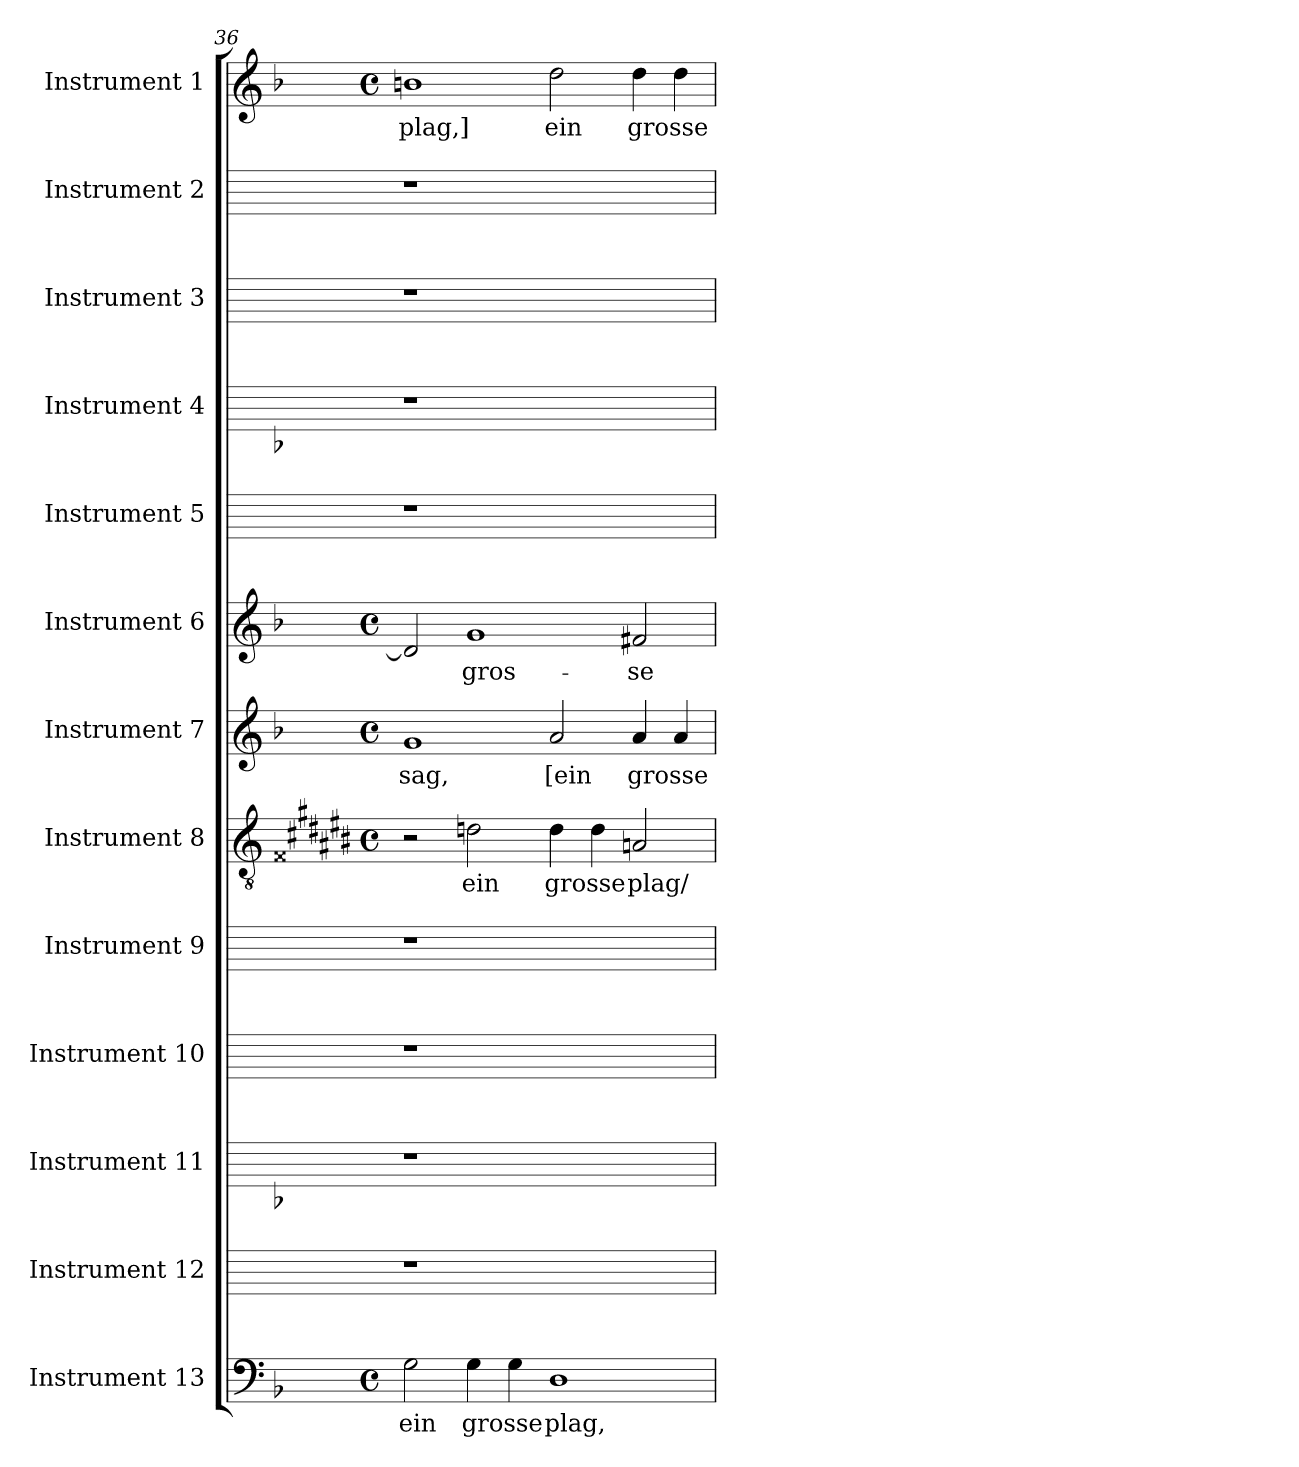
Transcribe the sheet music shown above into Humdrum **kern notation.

**kern	**text	**kern	**kern	**kern	**kern	**kern	**text	**kern	**text	**kern	**text	**kern	**kern	**kern	**kern	**kern	**text
*part13	*part13	*part12	*part11	*part10	*part9	*part8	*part8	*part7	*part7	*part6	*part6	*part5	*part4	*part3	*part2	*part1	*part1
*staff13	*staff13	*staff12	*staff11	*staff10	*staff9	*staff8	*staff8	*staff7	*staff7	*staff6	*staff6	*staff5	*staff4	*staff3	*staff2	*staff1	*staff1
*I"Instrument 13	*	*I"Instrument 12	*I"Instrument 11	*I"Instrument 10	*I"Instrument 9	*I"Instrument 8	*	*I"Instrument 7	*	*I"Instrument 6	*	*I"Instrument 5	*I"Instrument 4	*I"Instrument 3	*I"Instrument 2	*I"Instrument 1	*
*clefF4	*	*	*	*	*	*clefGv2	*	*clefG2	*	*clefG2	*	*	*	*	*	*clefG2	*
*ITrd-3c-5	*	*ITrd-2c-3	*ITrd1c2	*ITrd-2c-3	*ITrd-2c-3	*ITrd-2c-3	*	*ITrd-3c-5	*	*	*	*ITrd-2c-3	*ITrd1c2	*ITrd-2c-3	*ITrd-2c-3	*ITrd1c2	*
*k[b-e-]	*	*	*k[b-e-a-]	*	*	*k[f##c#g#d#a#e#b#]	*	*k[b-e-]	*	*k[b-]	*	*	*k[b-e-a-]	*	*	*k[b-e-a-]	*
*B-:	*	*	*E-:	*	*	*G#:	*	*B-:	*	*F:	*	*	*E-:	*	*	*E-:	*
*M4/4	*	*	*	*	*	*M4/4	*	*M4/4	*	*M4/4	*	*	*	*	*	*M4/4	*
*met(c)	*	*	*	*	*	*met(c)	*	*met(c)	*	*met(c)	*	*	*	*	*	*met(c)	*
=36	=36	=36	=36	=36	=36	=36	=36	=36	=36	=36	=36	=36	=36	=36	=36	=36	=36
!	!LO:LY:b:cj	!	!	!	!	!	!	!	!LO:LY:b:cj	!	!	!	!	!	!	!	!LO:LY:b:cj
2c\	ein	1r	1r	1r	1r	2r	.	1cc	sag,	2d/]	.	1r	1r	1r	1r	1an	plag,]
!	!LO:LY:b:cj	!	!	!	!	!	!LO:LY:b:cj	!	!	!	!LO:LY:b:cj	!	!	!	!	!	!
4c\	grosse	.	.	.	.	2f\	ein	.	.	1g	gros-	.	.	.	.	.	.
4c\	.	.	.	.	.	.	.	.	.	.	.	.	.	.	.	.	.
!	!LO:LY:b:cj	!	!	!	!	!	!LO:LY:b:cj	!	!LO:LY:b:cj	!	!	!	!	!	!	!	!LO:LY:b:cj
1G	plag,	1ryy	1ryy	1ryy	1ryy	4f\	grosse	2dd/	[ein	.	.	1ryy	1ryy	1ryy	1ryy	2cc\	ein
.	.	.	.	.	.	4f\	.	.	.	.	.	.	.	.	.	.	.
!	!	!	!	!	!	!	!LO:LY:b:cj	!	!LO:LY:b:cj	!	!LO:LY:b:cj	!	!	!	!	!	!LO:LY:b:cj
.	.	.	.	.	.	2c/	plag/	4dd/	grosse	2f#X/	-se	.	.	.	.	4cc\	grosse
.	.	.	.	.	.	.	.	4dd/	.	.	.	.	.	.	.	4cc\	.
=	=	=	=	=	=	=	=	=	=	=	=	=	=	=	=	=	=
*-	*-	*-	*-	*-	*-	*-	*-	*-	*-	*-	*-	*-	*-	*-	*-	*-	*-
